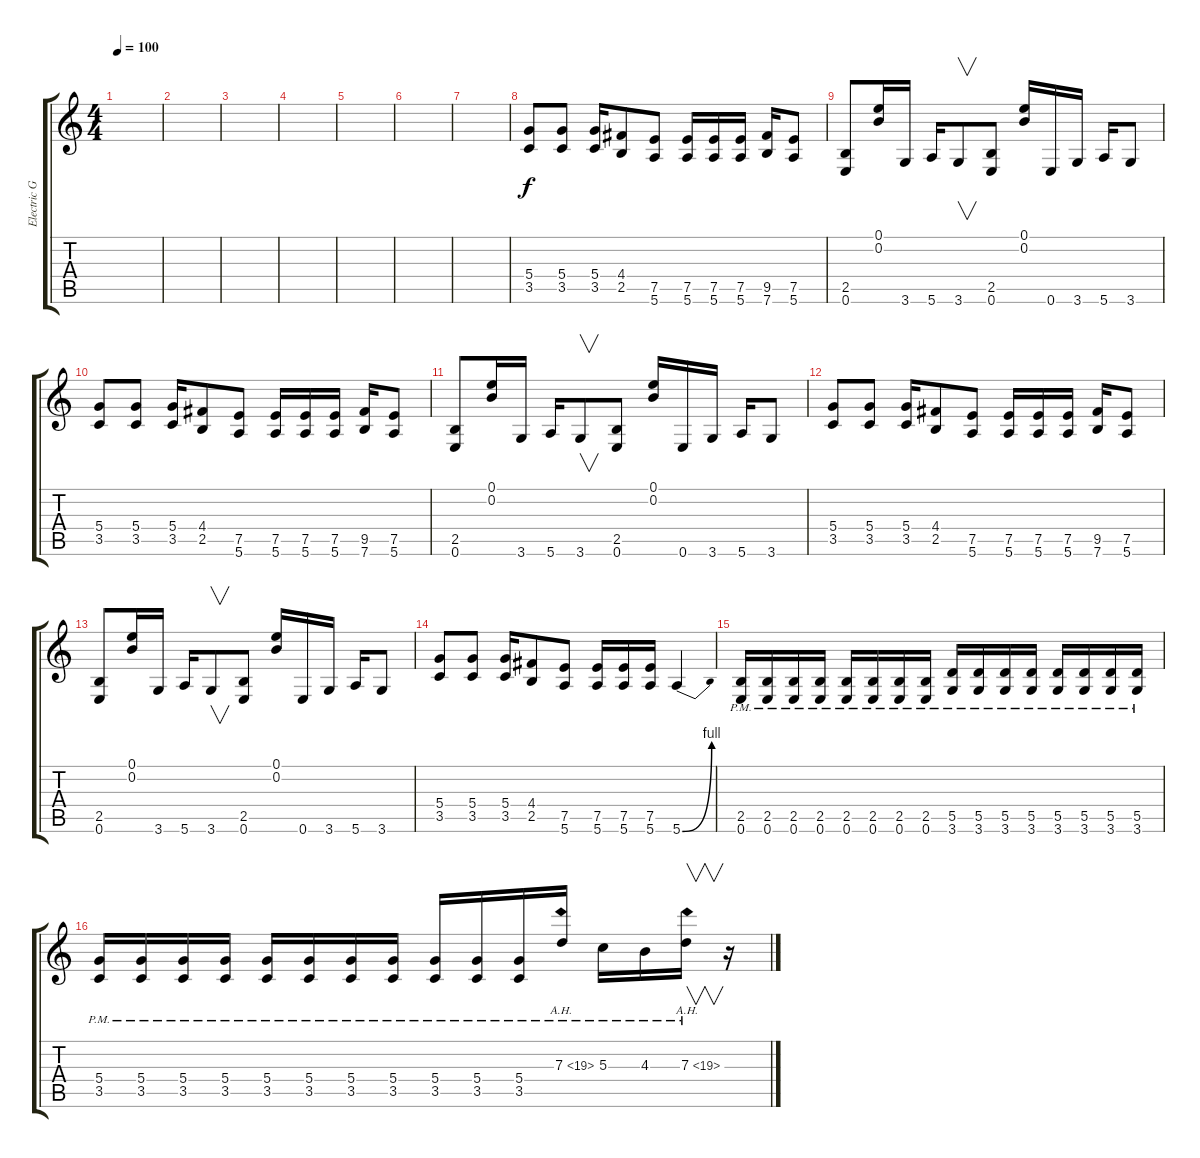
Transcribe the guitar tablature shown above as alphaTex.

\track ("Electric Guitar" "Electric G") {instrument distortionguitar}
\staff {score tabs}
\tuning (E4 B3 G3 D3 A2 E2) {hide}
\ts (4 4)
\tempo 100
\clef g2
\ks c
|
|
|
|
|
|
|
(5.4 3.5).8 (5.4 3.5).8 (5.4 3.5).16 (4.4 2.5).8 (7.5 5.6).8 (7.5 5.6).16 (7.5 5.6).16 (7.5 5.6).16 (9.5 7.6).16 (7.5 5.6).8 |
(2.5 0.6).8 (0.1 0.2).16 3.6.16 5.6.16 3.6.8{v} (2.5 0.6).8 (0.1 0.2).16 0.6.16 3.6.16 5.6.16 3.6.8 |
(5.4 3.5).8 (5.4 3.5).8 (5.4 3.5).16 (4.4 2.5).8 (7.5 5.6).8 (7.5 5.6).16 (7.5 5.6).16 (7.5 5.6).16 (9.5 7.6).16 (7.5 5.6).8 |
(2.5 0.6).8 (0.1 0.2).16 3.6.16 5.6.16 3.6.8{v} (2.5 0.6).8 (0.1 0.2).16 0.6.16 3.6.16 5.6.16 3.6.8 |
(5.4 3.5).8 (5.4 3.5).8 (5.4 3.5).16 (4.4 2.5).8 (7.5 5.6).8 (7.5 5.6).16 (7.5 5.6).16 (7.5 5.6).16 (9.5 7.6).16 (7.5 5.6).8 |
(2.5 0.6).8 (0.1 0.2).16 3.6.16 5.6.16 3.6.8{v} (2.5 0.6).8 (0.1 0.2).16 0.6.16 3.6.16 5.6.16 3.6.8 |
(5.4 3.5).8 (5.4 3.5).8 (5.4 3.5).16 (4.4 2.5).8 (7.5 5.6).8 (7.5 5.6).16 (7.5 5.6).16 (7.5 5.6).16 5.6{be (bend 0 0 60 4)}.4 |
(2.5{pm} 0.6).16 (2.5{pm} 0.6).16 (2.5{pm} 0.6).16 (2.5{pm} 0.6).16 (2.5{pm} 0.6).16 (2.5{pm} 0.6).16 (2.5{pm} 0.6).16 (2.5{pm} 0.6).16 (5.5{pm} 3.6).16 (5.5{pm} 3.6).16 (5.5{pm} 3.6).16 (5.5{pm} 3.6{pm}).16 (5.5{pm} 3.6{pm}).16 (5.5{pm} 3.6{pm}).16 (5.5{pm} 3.6{pm}).16 (5.5{pm} 3.6{pm}).16 |
(5.4{pm} 3.5{pm}).16 (5.4{pm} 3.5{pm}).16 (5.4{pm} 3.5{pm}).16 (5.4{pm} 3.5{pm}).16 (5.4{pm} 3.5{pm}).16 (5.4{pm} 3.5{pm}).16 (5.4{pm} 3.5{pm}).16 (5.4{pm} 3.5{pm}).16 (5.4{pm} 3.5{pm}).16 (5.4{pm} 3.5{pm}).16 (5.4{pm} 3.5{pm}).16 7.3{ah 12 pm}.16 5.3{pm}.16 4.3{pm}.16 7.3{ah 12 pm}.16{v} r.16
